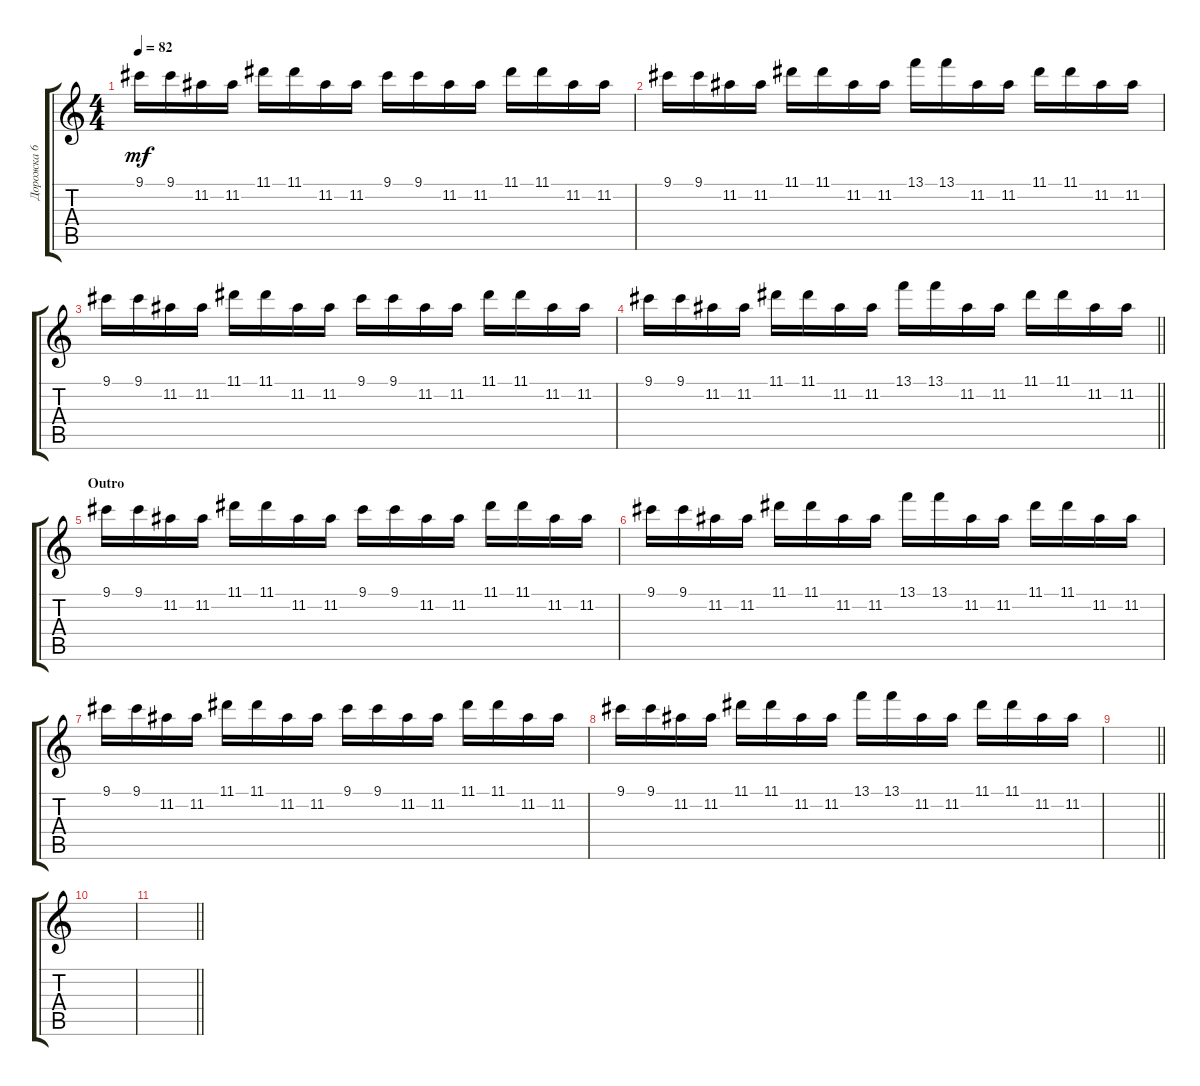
\track ("Дорожка 6" "Дорожка 6") {instrument distortionguitar}
\staff {score tabs}
\tuning (E4 B3 G3 D3 A2 E2) {hide}
\ts (4 4)
\tempo 82
\clef g2
\ks c
9.1.16{dy mf} 9.1.16 11.2.16 11.2.16 11.1.16 11.1.16 11.2.16 11.2.16 9.1.16 9.1.16 11.2.16 11.2.16 11.1.16 11.1.16 11.2.16 11.2.16 |
9.1.16 9.1.16 11.2.16 11.2.16 11.1.16 11.1.16 11.2.16 11.2.16 13.1.16 13.1.16 11.2.16 11.2.16 11.1.16 11.1.16 11.2.16 11.2.16 |
9.1.16 9.1.16 11.2.16 11.2.16 11.1.16 11.1.16 11.2.16 11.2.16 9.1.16 9.1.16 11.2.16 11.2.16 11.1.16 11.1.16 11.2.16 11.2.16 |
\barLineRight lightlight
9.1.16 9.1.16 11.2.16 11.2.16 11.1.16 11.1.16 11.2.16 11.2.16 13.1.16 13.1.16 11.2.16 11.2.16 11.1.16 11.1.16 11.2.16 11.2.16 |
\section ("" "Outro")
9.1.16 9.1.16 11.2.16 11.2.16 11.1.16 11.1.16 11.2.16 11.2.16 9.1.16 9.1.16 11.2.16 11.2.16 11.1.16 11.1.16 11.2.16 11.2.16 |
9.1.16 9.1.16 11.2.16 11.2.16 11.1.16 11.1.16 11.2.16 11.2.16 13.1.16 13.1.16 11.2.16 11.2.16 11.1.16 11.1.16 11.2.16 11.2.16 |
9.1.16 9.1.16 11.2.16 11.2.16 11.1.16 11.1.16 11.2.16 11.2.16 9.1.16 9.1.16 11.2.16 11.2.16 11.1.16 11.1.16 11.2.16 11.2.16 |
9.1.16 9.1.16 11.2.16 11.2.16 11.1.16 11.1.16 11.2.16 11.2.16 13.1.16 13.1.16 11.2.16 11.2.16 11.1.16 11.1.16 11.2.16 11.2.16 |
\barLineRight lightlight
|
|
\barLineRight lightlight
